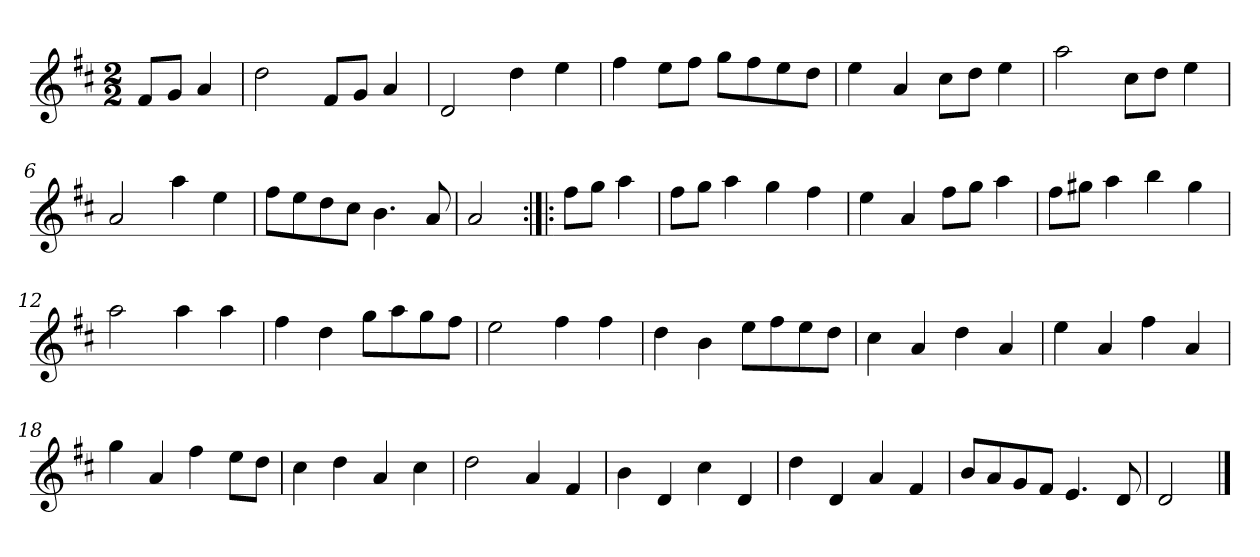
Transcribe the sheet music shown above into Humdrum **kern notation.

**kern
*part1
*staff1
*clefG2
*k[f#c#]
*D:
*M2/2
*MM120
=
8f#/L
8g/J
4a
=1
2dd
8f#/L
8g/J
4a
=2
2d
4dd
4ee
=3
4ff#
8ee\L
8ff#\J
8gg\L
8ff#\
8ee\
8dd\J
=4
4ee
4a
8cc#\L
8dd\J
4ee
=5
2aa
8cc#\L
8dd\J
4ee
=6
2a
4aa
4ee
=7
8ff#\L
8ee\
8dd\
8cc#\J
4.b
8a
=8
2a
=:|!|:
8ff#\L
8gg\J
4aa
=9
8ff#\L
8gg\J
4aa
4gg
4ff#
=10
4ee
4a
8ff#\L
8gg\J
4aa
=11
8ff#\L
8gg#X\J
4aa
4bb
4gg#
=12
2aa
4aa
4aa
=13
4ff#
4dd
8gg\L
8aa\
8gg\
8ff#\J
=14
2ee
4ff#
4ff#
=15
4dd
4b
8ee\L
8ff#\
8ee\
8dd\J
=16
4cc#
4a
4dd
4a
=17
4ee
4a
4ff#
4a
=18
4gg
4a
4ff#
8ee\L
8dd\J
=19
4cc#
4dd
4a
4cc#
=20
2dd
4a
4f#
=21
4b
4d
4cc#
4d
=22
4dd
4d
4a
4f#
=23
8b/L
8a/
8g/
8f#/J
4.e
8d
=24
2d
==
*-
